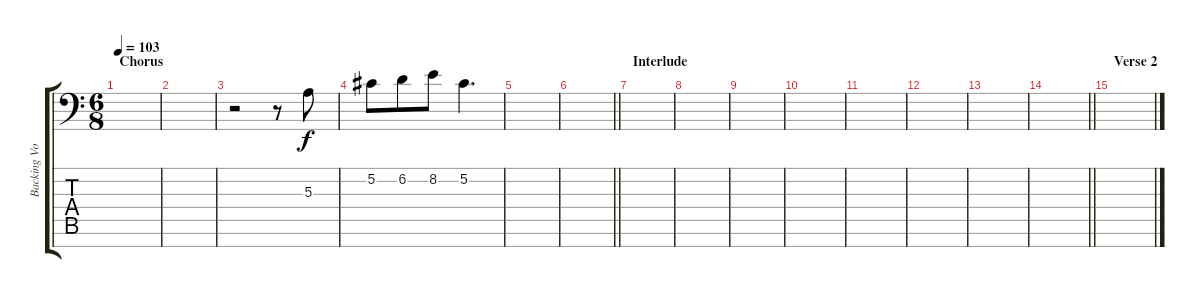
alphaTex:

\track ("Backing Vocal" "Backing Vo") {instrument lead6voice}
\staff {score tabs}
\tuning (Db4 Ab3 E3 B2 Gb2 Db2 Gb1) {hide}
\ts (6 8)
\section ("" "Chorus")
\tempo 103
\clef f4
\ks c
|
|
r.2 r.8 5.3.8 |
5.2.8 6.2.8 8.2.8 5.2.4{d} |
|
\barLineRight lightlight
|
\section ("" "Interlude")
|
|
|
|
|
|
|
\barLineRight lightlight
|
\section ("" "Verse 2")
